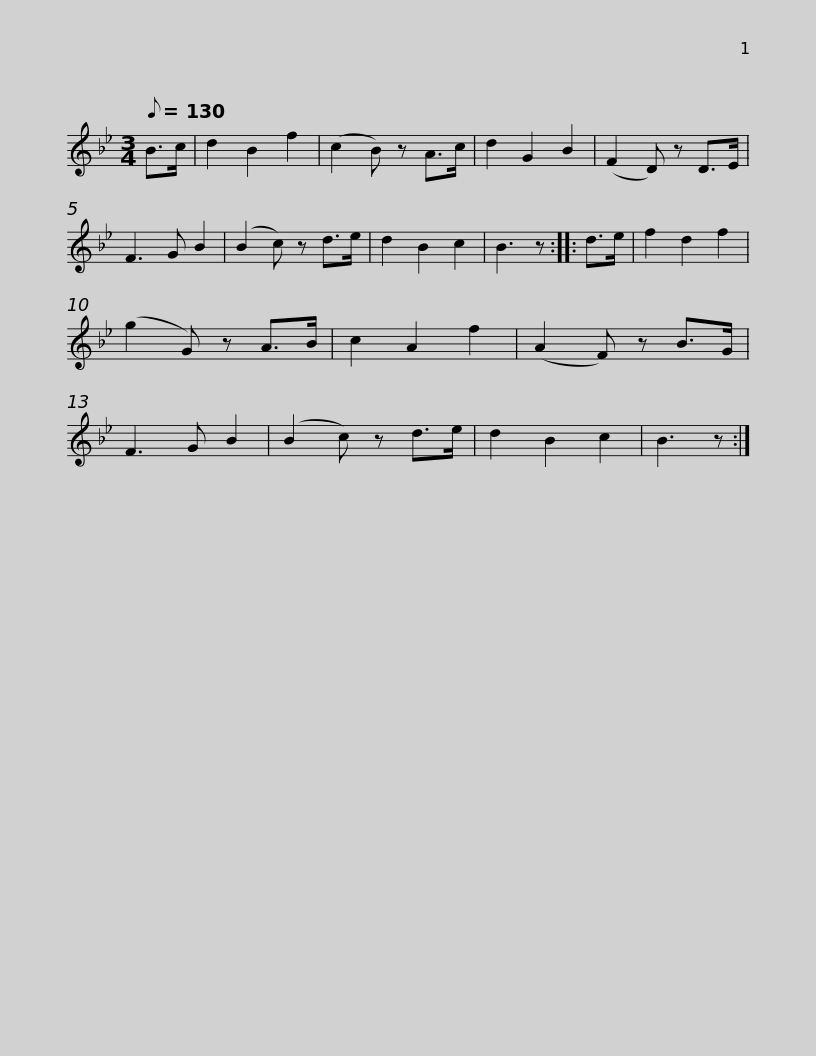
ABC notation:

X:1
L:1/8
Q:1/8=130
M:3/4
I:linebreak $
K:Bb
V:1 treble
V:1
 B>c | d2 B2 f2 | (c2 B) z A>c | d2 G2 B2 | (F2 D) z D>E | %5
 F3 G B2 | (B2 c) z d>e | d2 B2 c2 | B3 z :: d>e | %10
 f2 d2 f2 |$ (g2 G) z A>B | c2 A2 f2 | (A2 F) z B>G | F3 G B2 | %15
 (B2 c) z d>e | d2 B2 c2 | B3 z :| %18
